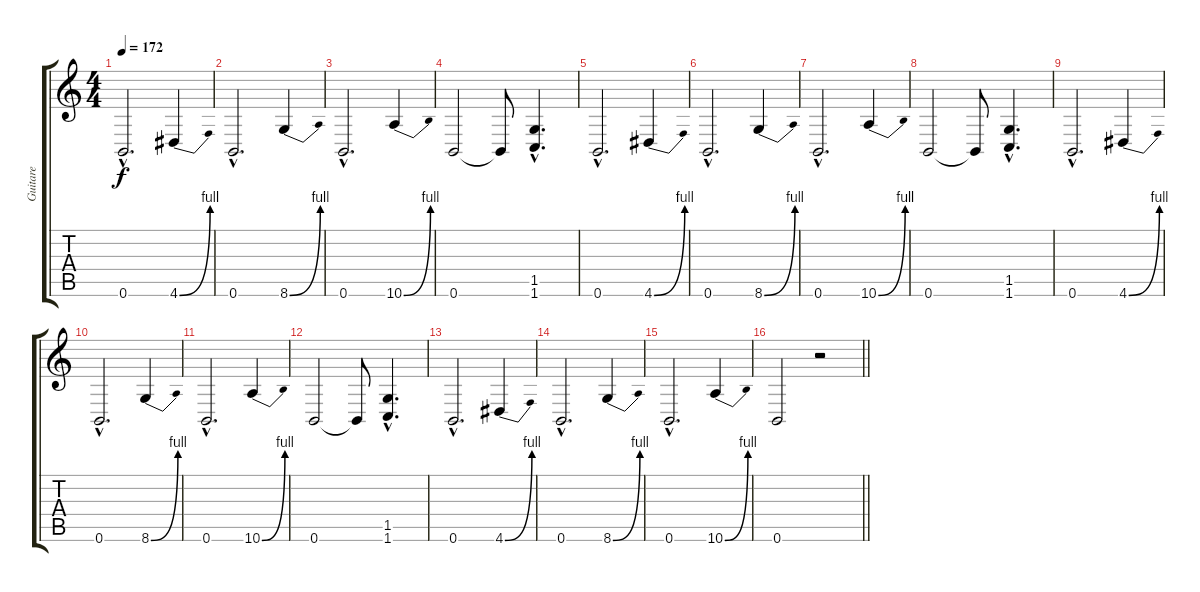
\track ("Guitare" "Guitare") {instrument distortionguitar}
\staff {score tabs}
\tuning (B3 Gb3 D3 B2 Gb2 B1) {hide}
\ts (4 4)
\tempo 172
\clef g2
\ks c
0.6{hac}.2{d dy f} 4.6{be (bend 0 0 60 4)}.4 |
0.6{hac}.2{d} 8.6{be (bend 0 0 60 4)}.4 |
0.6{hac}.2{d} 10.6{be (bend 0 0 60 4)}.4 |
0.6.2 0.6{t}.8 (1.5{hac} 1.6{hac}).4{d} |
0.6{hac}.2{d} 4.6{be (bend 0 0 60 4)}.4 |
0.6{hac}.2{d} 8.6{be (bend 0 0 60 4)}.4 |
0.6{hac}.2{d} 10.6{be (bend 0 0 60 4)}.4 |
0.6.2 0.6{t}.8 (1.5{hac} 1.6{hac}).4{d} |
0.6{hac}.2{d} 4.6{be (bend 0 0 60 4)}.4 |
0.6{hac}.2{d} 8.6{be (bend 0 0 60 4)}.4 |
0.6{hac}.2{d} 10.6{be (bend 0 0 60 4)}.4 |
0.6.2 0.6{t}.8 (1.5{hac} 1.6{hac}).4{d} |
0.6{hac}.2{d} 4.6{be (bend 0 0 60 4)}.4 |
0.6{hac}.2{d} 8.6{be (bend 0 0 60 4)}.4 |
0.6{hac}.2{d} 10.6{be (bend 0 0 60 4)}.4 |
\barLineRight lightlight
0.6.2 r.2
